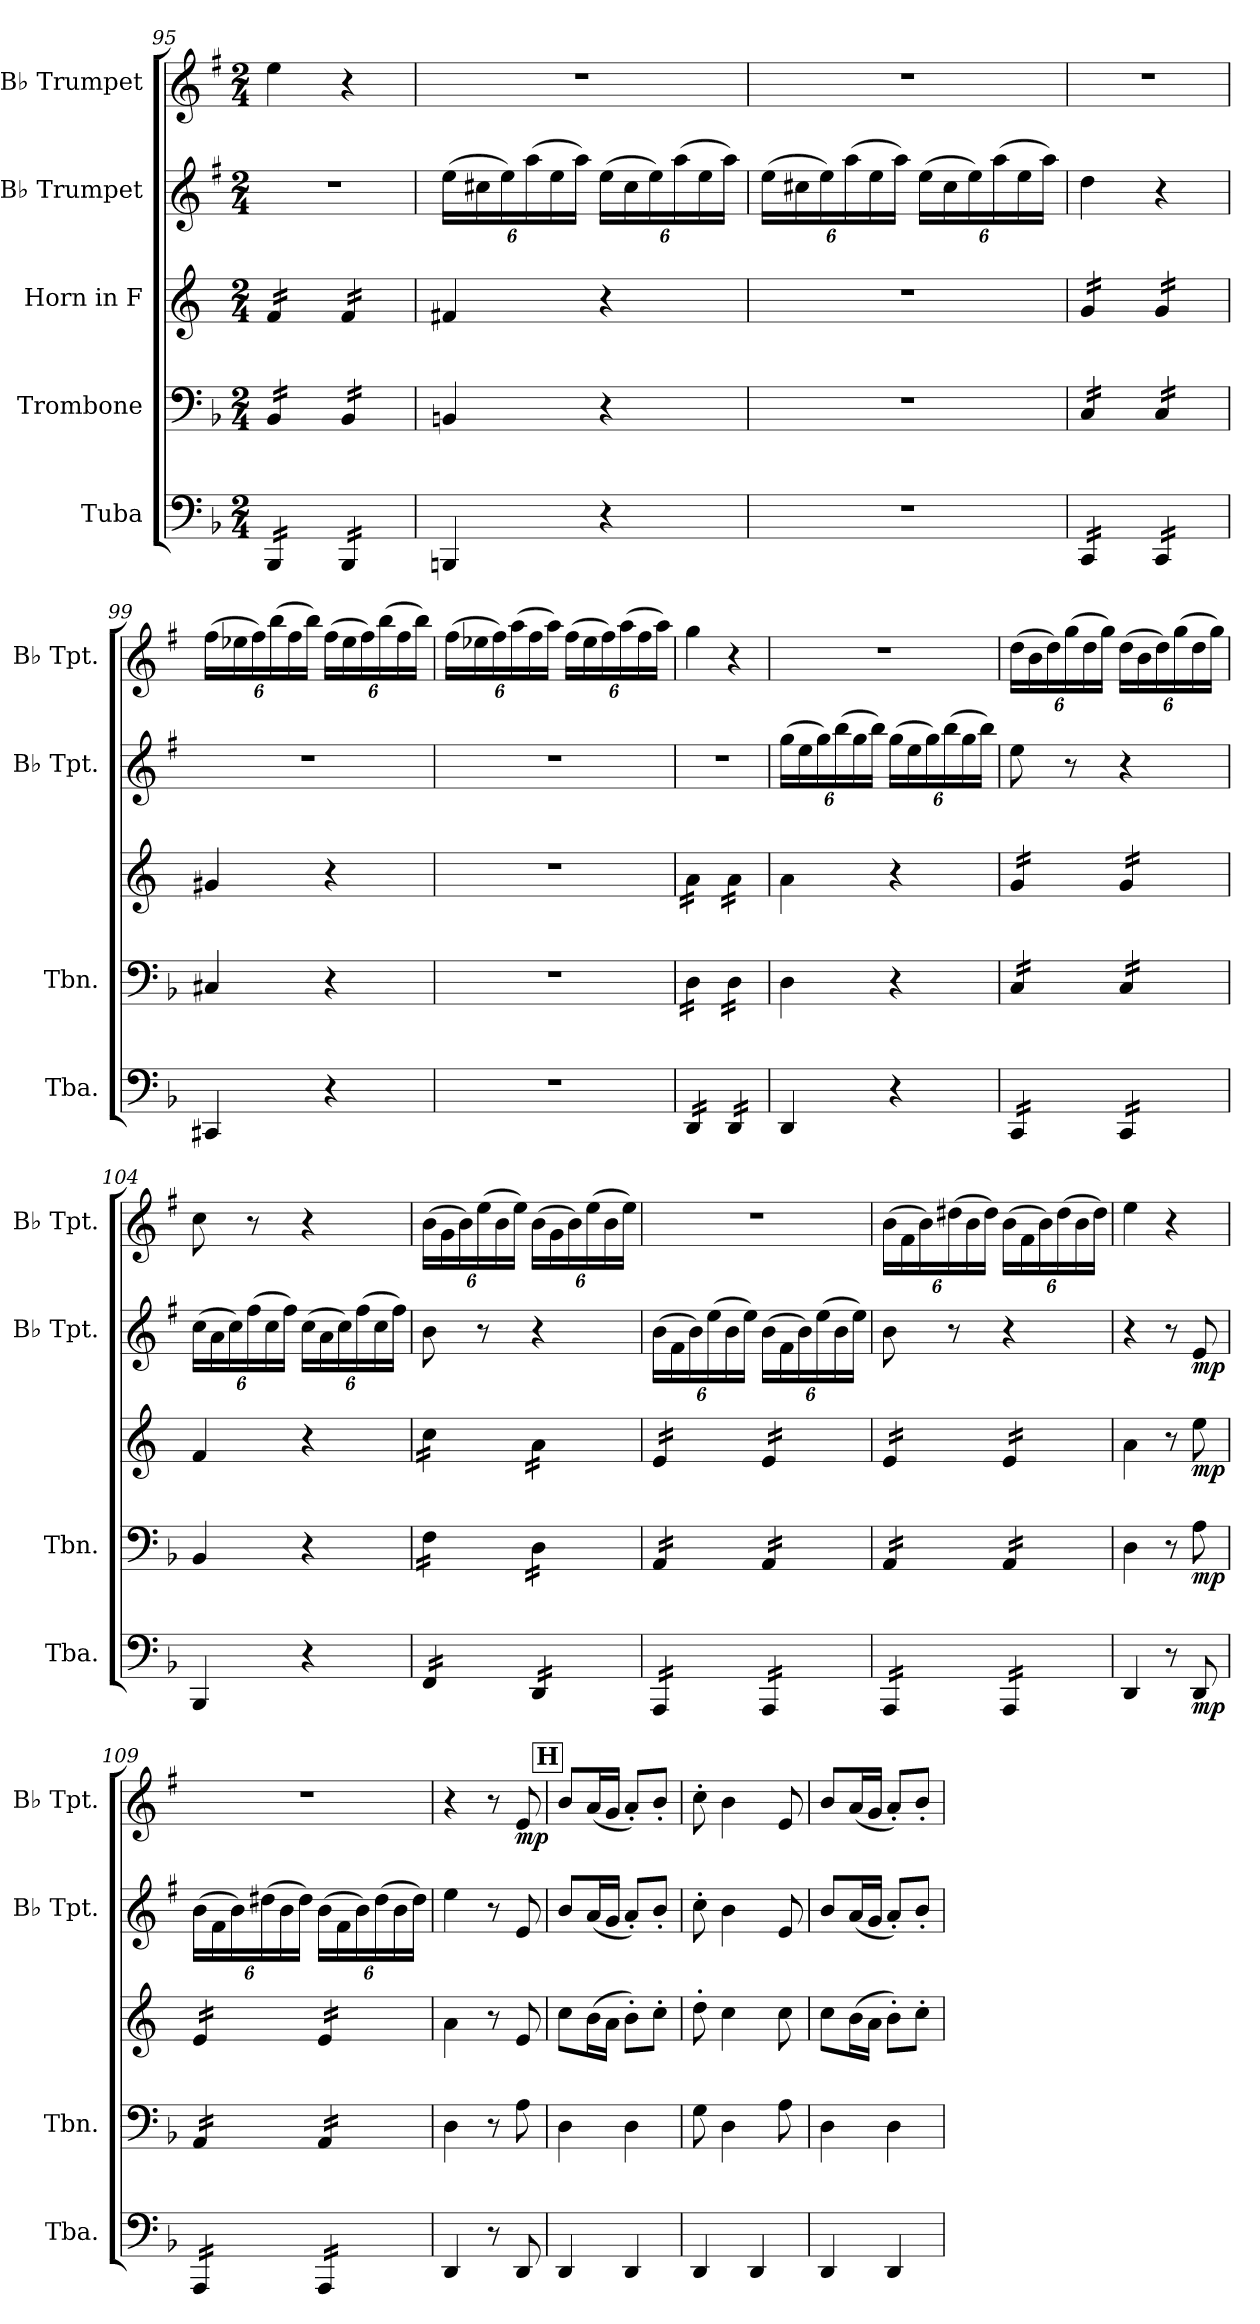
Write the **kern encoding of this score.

**kern	**dynam	**kern	**dynam	**kern	**dynam	**kern	**dynam	**kern	**dynam
*part5	*part5	*part4	*part4	*part3	*part3	*part2	*part2	*part1	*part1
*staff5	*staff5	*staff4	*staff4	*staff3	*staff3	*staff2	*staff2	*staff1	*staff1
*I"Tuba	*	*I"Trombone	*	*I"Horn in F	*	*I"B♭ Trumpet	*	*I"B♭ Trumpet	*
*I'Tba.	*	*I'Tbn.	*	*	*	*I'B♭ Tpt.	*	*I'B♭ Tpt.	*
*clefF4	*	*clefF4	*	*clefG2	*	*clefG2	*	*clefG2	*
*	*	*	*	*ITrd4c7	*	*ITrd1c2	*	*ITrd1c2	*
*k[b-]	*	*k[b-]	*	*k[b-]	*	*k[b-]	*	*k[b-]	*
*F:	*	*F:	*	*	*	*F:	*	*F:	*
*M2/4	*	*M2/4	*	*M2/4	*	*M2/4	*	*M2/4	*
=95	=95	=95	=95	=95	=95	=95	=95	=95	=95
*tremolo	*	*	*	*	*	*	*	*	*
*	*	*tremolo	*	*	*	*	*	*	*
*	*	*	*	*tremolo	*	*	*	*	*
16BBB-/LL	.	16BB-/LL	.	16B-/LL	.	2r	.	4dd\	.
16BBB-/	.	16BB-/	.	16B-/	.	.	.	.	.
16BBB-/	.	16BB-/	.	16B-/	.	.	.	.	.
16BBB-/JJ	.	16BB-/JJ	.	16B-/JJ	.	.	.	.	.
16BBB-/LL	.	16BB-/LL	.	16B-/LL	.	.	.	4r	.
16BBB-/	.	16BB-/	.	16B-/	.	.	.	.	.
16BBB-/	.	16BB-/	.	16B-/	.	.	.	.	.
16BBB-/JJ	.	16BB-/JJ	.	16B-/JJ	.	.	.	.	.
*	*	*	*	*Xtremolo	*	*	*	*	*
*	*	*Xtremolo	*	*	*	*	*	*	*
*Xtremolo	*	*	*	*	*	*	*	*	*
=96	=96	=96	=96	=96	=96	=96	=96	=96	=96
*	*	*	*	*	*	*Xbrackettup	*	*	*
4BBBn/	.	4BBn/	.	4Bn/	.	(>24dd\LL	.	2r	.
.	.	.	.	.	.	24bn\	.	.	.
.	.	.	.	.	.	24dd\)	.	.	.
.	.	.	.	.	.	(>24gg\	.	.	.
.	.	.	.	.	.	24dd\	.	.	.
.	.	.	.	.	.	24gg\JJ)	.	.	.
4r	.	4r	.	4r	.	(>24dd\LL	.	.	.
.	.	.	.	.	.	24b\	.	.	.
.	.	.	.	.	.	24dd\)	.	.	.
.	.	.	.	.	.	(>24gg\	.	.	.
.	.	.	.	.	.	24dd\	.	.	.
.	.	.	.	.	.	24gg\JJ)	.	.	.
=97	=97	=97	=97	=97	=97	=97	=97	=97	=97
2r	.	2r	.	2r	.	(>24dd\LL	.	2r	.
.	.	.	.	.	.	24bn\	.	.	.
.	.	.	.	.	.	24dd\)	.	.	.
.	.	.	.	.	.	(>24gg\	.	.	.
.	.	.	.	.	.	24dd\	.	.	.
.	.	.	.	.	.	24gg\JJ)	.	.	.
.	.	.	.	.	.	(>24dd\LL	.	.	.
.	.	.	.	.	.	24b\	.	.	.
.	.	.	.	.	.	24dd\)	.	.	.
.	.	.	.	.	.	(>24gg\	.	.	.
.	.	.	.	.	.	24dd\	.	.	.
.	.	.	.	.	.	24gg\JJ)	.	.	.
=98	=98	=98	=98	=98	=98	=98	=98	=98	=98
*tremolo	*	*	*	*	*	*	*	*	*
*	*	*tremolo	*	*	*	*	*	*	*
*	*	*	*	*tremolo	*	*	*	*	*
16CC/LL	.	16C/LL	.	16c/LL	.	4cc\	.	2r	.
16CC/	.	16C/	.	16c/	.	.	.	.	.
16CC/	.	16C/	.	16c/	.	.	.	.	.
16CC/JJ	.	16C/JJ	.	16c/JJ	.	.	.	.	.
16CC/LL	.	16C/LL	.	16c/LL	.	4r	.	.	.
16CC/	.	16C/	.	16c/	.	.	.	.	.
16CC/	.	16C/	.	16c/	.	.	.	.	.
16CC/JJ	.	16C/JJ	.	16c/JJ	.	.	.	.	.
*	*	*	*	*Xtremolo	*	*	*	*	*
*	*	*Xtremolo	*	*	*	*	*	*	*
*Xtremolo	*	*	*	*	*	*	*	*	*
!!LO:PB:g=z
=99	=99	=99	=99	=99	=99	=99	=99	=99	=99
*	*	*	*	*	*	*	*	*Xbrackettup	*
4CC#X/	.	4C#X/	.	4c#X/	.	2r	.	(>24ee\LL	.
.	.	.	.	.	.	.	.	24dd-X\	.
.	.	.	.	.	.	.	.	24ee\)	.
.	.	.	.	.	.	.	.	(>24aa\	.
.	.	.	.	.	.	.	.	24ee\	.
.	.	.	.	.	.	.	.	24aa\JJ)	.
4r	.	4r	.	4r	.	.	.	(>24ee\LL	.
.	.	.	.	.	.	.	.	24dd-\	.
.	.	.	.	.	.	.	.	24ee\)	.
.	.	.	.	.	.	.	.	(>24aa\	.
.	.	.	.	.	.	.	.	24ee\	.
.	.	.	.	.	.	.	.	24aa\JJ)	.
=100	=100	=100	=100	=100	=100	=100	=100	=100	=100
2r	.	2r	.	2r	.	2r	.	(>24ee\LL	.
.	.	.	.	.	.	.	.	24dd-X\	.
.	.	.	.	.	.	.	.	24ee\)	.
.	.	.	.	.	.	.	.	(>24gg\	.
.	.	.	.	.	.	.	.	24ee\	.
.	.	.	.	.	.	.	.	24gg\JJ)	.
.	.	.	.	.	.	.	.	(>24ee\LL	.
.	.	.	.	.	.	.	.	24dd-\	.
.	.	.	.	.	.	.	.	24ee\)	.
.	.	.	.	.	.	.	.	(>24gg\	.
.	.	.	.	.	.	.	.	24ee\	.
.	.	.	.	.	.	.	.	24gg\JJ)	.
=101	=101	=101	=101	=101	=101	=101	=101	=101	=101
*tremolo	*	*	*	*	*	*	*	*	*
*	*	*tremolo	*	*	*	*	*	*	*
*	*	*	*	*tremolo	*	*	*	*	*
16DD/LL	.	16D\LL	.	16d\LL	.	2r	.	4ff\	.
16DD/	.	16D\	.	16d\	.	.	.	.	.
16DD/	.	16D\	.	16d\	.	.	.	.	.
16DD/JJ	.	16D\JJ	.	16d\JJ	.	.	.	.	.
16DD/LL	.	16D\LL	.	16d\LL	.	.	.	4r	.
16DD/	.	16D\	.	16d\	.	.	.	.	.
16DD/	.	16D\	.	16d\	.	.	.	.	.
16DD/JJ	.	16D\JJ	.	16d\JJ	.	.	.	.	.
*	*	*	*	*Xtremolo	*	*	*	*	*
*	*	*Xtremolo	*	*	*	*	*	*	*
*Xtremolo	*	*	*	*	*	*	*	*	*
=102	=102	=102	=102	=102	=102	=102	=102	=102	=102
4DD/	.	4D\	.	4d\	.	(>24ff\LL	.	2r	.
.	.	.	.	.	.	24dd\	.	.	.
.	.	.	.	.	.	24ff\)	.	.	.
.	.	.	.	.	.	(>24aa\	.	.	.
.	.	.	.	.	.	24ff\	.	.	.
.	.	.	.	.	.	24aa\JJ)	.	.	.
4r	.	4r	.	4r	.	(>24ff\LL	.	.	.
.	.	.	.	.	.	24dd\	.	.	.
.	.	.	.	.	.	24ff\)	.	.	.
.	.	.	.	.	.	(>24aa\	.	.	.
.	.	.	.	.	.	24ff\	.	.	.
.	.	.	.	.	.	24aa\JJ)	.	.	.
=103	=103	=103	=103	=103	=103	=103	=103	=103	=103
*tremolo	*	*	*	*	*	*	*	*	*
*	*	*tremolo	*	*	*	*	*	*	*
*	*	*	*	*tremolo	*	*	*	*	*
16CC/LL	.	16C/LL	.	16c/LL	.	8dd\	.	(>24cc\LL	.
.	.	.	.	.	.	.	.	24a\	.
16CC/	.	16C/	.	16c/	.	.	.	.	.
.	.	.	.	.	.	.	.	24cc\)	.
16CC/	.	16C/	.	16c/	.	8r	.	(>24ff\	.
.	.	.	.	.	.	.	.	24cc\	.
16CC/JJ	.	16C/JJ	.	16c/JJ	.	.	.	.	.
.	.	.	.	.	.	.	.	24ff\JJ)	.
16CC/LL	.	16C/LL	.	16c/LL	.	4r	.	(>24cc\LL	.
.	.	.	.	.	.	.	.	24a\	.
16CC/	.	16C/	.	16c/	.	.	.	.	.
.	.	.	.	.	.	.	.	24cc\)	.
16CC/	.	16C/	.	16c/	.	.	.	(>24ff\	.
.	.	.	.	.	.	.	.	24cc\	.
16CC/JJ	.	16C/JJ	.	16c/JJ	.	.	.	.	.
*	*	*	*	*Xtremolo	*	*	*	*	*
*	*	*Xtremolo	*	*	*	*	*	*	*
*Xtremolo	*	*	*	*	*	*	*	*	*
.	.	.	.	.	.	.	.	24ff\JJ)	.
!!LO:LB:g=z
=104	=104	=104	=104	=104	=104	=104	=104	=104	=104
4BBB-/	.	4BB-/	.	4B-/	.	(>24b-\LL	.	8b-\	.
.	.	.	.	.	.	24g\	.	.	.
.	.	.	.	.	.	24b-\)	.	.	.
.	.	.	.	.	.	(>24ee\	.	8r	.
.	.	.	.	.	.	24b-\	.	.	.
.	.	.	.	.	.	24ee\JJ)	.	.	.
4r	.	4r	.	4r	.	(>24b-\LL	.	4r	.
.	.	.	.	.	.	24g\	.	.	.
.	.	.	.	.	.	24b-\)	.	.	.
.	.	.	.	.	.	(>24ee\	.	.	.
.	.	.	.	.	.	24b-\	.	.	.
.	.	.	.	.	.	24ee\JJ)	.	.	.
=105	=105	=105	=105	=105	=105	=105	=105	=105	=105
*tremolo	*	*	*	*	*	*	*	*	*
*	*	*tremolo	*	*	*	*	*	*	*
*	*	*	*	*tremolo	*	*	*	*	*
16FF/LL	.	16F\LL	.	16f\LL	.	8a\	.	(>24a\LL	.
.	.	.	.	.	.	.	.	24f\	.
16FF/	.	16F\	.	16f\	.	.	.	.	.
.	.	.	.	.	.	.	.	24a\)	.
16FF/	.	16F\	.	16f\	.	8r	.	(>24dd\	.
.	.	.	.	.	.	.	.	24a\	.
16FF/JJ	.	16F\JJ	.	16f\JJ	.	.	.	.	.
.	.	.	.	.	.	.	.	24dd\JJ)	.
16DD/LL	.	16D\LL	.	16d\LL	.	4r	.	(>24a\LL	.
.	.	.	.	.	.	.	.	24f\	.
16DD/	.	16D\	.	16d\	.	.	.	.	.
.	.	.	.	.	.	.	.	24a\)	.
16DD/	.	16D\	.	16d\	.	.	.	(>24dd\	.
.	.	.	.	.	.	.	.	24a\	.
16DD/JJ	.	16D\JJ	.	16d\JJ	.	.	.	.	.
.	.	.	.	.	.	.	.	24dd\JJ)	.
=106	=106	=106	=106	=106	=106	=106	=106	=106	=106
16AAA/LL	.	16AA/LL	.	16A/LL	.	(>24a\LL	.	2r	.
.	.	.	.	.	.	24e\	.	.	.
16AAA/	.	16AA/	.	16A/	.	.	.	.	.
.	.	.	.	.	.	24a\)	.	.	.
16AAA/	.	16AA/	.	16A/	.	(>24dd\	.	.	.
.	.	.	.	.	.	24a\	.	.	.
16AAA/JJ	.	16AA/JJ	.	16A/JJ	.	.	.	.	.
.	.	.	.	.	.	24dd\JJ)	.	.	.
16AAA/LL	.	16AA/LL	.	16A/LL	.	(>24a\LL	.	.	.
.	.	.	.	.	.	24e\	.	.	.
16AAA/	.	16AA/	.	16A/	.	.	.	.	.
.	.	.	.	.	.	24a\)	.	.	.
16AAA/	.	16AA/	.	16A/	.	(>24dd\	.	.	.
.	.	.	.	.	.	24a\	.	.	.
16AAA/JJ	.	16AA/JJ	.	16A/JJ	.	.	.	.	.
.	.	.	.	.	.	24dd\JJ)	.	.	.
=107	=107	=107	=107	=107	=107	=107	=107	=107	=107
16AAA/LL	.	16AA/LL	.	16A/LL	.	8a\	.	(>24a\LL	.
.	.	.	.	.	.	.	.	24e\	.
16AAA/	.	16AA/	.	16A/	.	.	.	.	.
.	.	.	.	.	.	.	.	24a\)	.
16AAA/	.	16AA/	.	16A/	.	8r	.	(>24cc#X\	.
.	.	.	.	.	.	.	.	24a\	.
16AAA/JJ	.	16AA/JJ	.	16A/JJ	.	.	.	.	.
.	.	.	.	.	.	.	.	24cc#\JJ)	.
16AAA/LL	.	16AA/LL	.	16A/LL	.	4r	.	(>24a\LL	.
.	.	.	.	.	.	.	.	24e\	.
16AAA/	.	16AA/	.	16A/	.	.	.	.	.
.	.	.	.	.	.	.	.	24a\)	.
16AAA/	.	16AA/	.	16A/	.	.	.	(>24cc#\	.
.	.	.	.	.	.	.	.	24a\	.
16AAA/JJ	.	16AA/JJ	.	16A/JJ	.	.	.	.	.
*	*	*	*	*Xtremolo	*	*	*	*	*
*	*	*Xtremolo	*	*	*	*	*	*	*
*Xtremolo	*	*	*	*	*	*	*	*	*
.	.	.	.	.	.	.	.	24cc#\JJ)	.
=108	=108	=108	=108	=108	=108	=108	=108	=108	=108
4DD/	.	4D\	.	4d\	.	4r	.	4dd\	.
8r	.	8r	.	8r	.	8r	.	4r	.
!	!LO:DY:b	!	!LO:DY:b	!	!LO:DY:b	!	!LO:DY:b	!	!
8DD/	mp	8A\	mp	8a\	mp	8d/	mp	.	.
!!LO:PB:g=z
=109	=109	=109	=109	=109	=109	=109	=109	=109	=109
*tremolo	*	*	*	*	*	*	*	*	*
*	*	*tremolo	*	*	*	*	*	*	*
*	*	*	*	*tremolo	*	*	*	*	*
16AAA/LL	.	16AA/LL	.	16A/LL	.	(>24a\LL	.	2r	.
.	.	.	.	.	.	24e\	.	.	.
16AAA/	.	16AA/	.	16A/	.	.	.	.	.
.	.	.	.	.	.	24a\)	.	.	.
16AAA/	.	16AA/	.	16A/	.	(>24cc#X\	.	.	.
.	.	.	.	.	.	24a\	.	.	.
16AAA/JJ	.	16AA/JJ	.	16A/JJ	.	.	.	.	.
.	.	.	.	.	.	24cc#\JJ)	.	.	.
16AAA/LL	.	16AA/LL	.	16A/LL	.	(>24a\LL	.	.	.
.	.	.	.	.	.	24e\	.	.	.
16AAA/	.	16AA/	.	16A/	.	.	.	.	.
.	.	.	.	.	.	24a\)	.	.	.
16AAA/	.	16AA/	.	16A/	.	(>24cc#\	.	.	.
.	.	.	.	.	.	24a\	.	.	.
16AAA/JJ	.	16AA/JJ	.	16A/JJ	.	.	.	.	.
*	*	*	*	*Xtremolo	*	*	*	*	*
*	*	*Xtremolo	*	*	*	*	*	*	*
*Xtremolo	*	*	*	*	*	*	*	*	*
.	.	.	.	.	.	24cc#\JJ)	.	.	.
=110	=110	=110	=110	=110	=110	=110	=110	=110	=110
4DD/	.	4D\	.	4d\	.	4dd\	.	4r	.
8r	.	8r	.	8r	.	8r	.	8r	.
!	!	!	!	!	!	!	!	!	!LO:DY:b
8DD/	.	8A\	.	8A/	.	8d/	.	8d/	mp
!!LO:REH:place=s1:a:B:fs=14:t=H
=111	=111	=111	=111	=111	=111	=111	=111	=111	=111
4DD/	.	4D\	.	8f\L	.	8a/L	.	8a/L	.
.	.	.	.	(>16e\L	.	(<16g/L	.	(<16g/L	.
.	.	.	.	16d\JJ	.	16f/JJ	.	16f/JJ	.
4DD/	.	4D\	.	8e'\L)	.	8g'/L)	.	8g'/L)	.
.	.	.	.	8f'\J	.	8a'/J	.	8a'/J	.
=112	=112	=112	=112	=112	=112	=112	=112	=112	=112
4DD/	.	8G\	.	8g'\	.	8b-'\	.	8b-'\	.
.	.	4D\	.	4f\	.	4a\	.	4a\	.
4DD/	.	.	.	.	.	.	.	.	.
.	.	8A\	.	8f\	.	8d/	.	8d/	.
=113	=113	=113	=113	=113	=113	=113	=113	=113	=113
4DD/	.	4D\	.	8f\L	.	8a/L	.	8a/L	.
.	.	.	.	(>16e\L	.	(<16g/L	.	(<16g/L	.
.	.	.	.	16d\JJ	.	16f/JJ	.	16f/JJ	.
4DD/	.	4D\	.	8e'\L)	.	8g'/L)	.	8g'/L)	.
.	.	.	.	8f'\J	.	8a'/J	.	8a'/J	.
=	=	=	=	=	=	=	=	=	=
*-	*-	*-	*-	*-	*-	*-	*-	*-	*-
